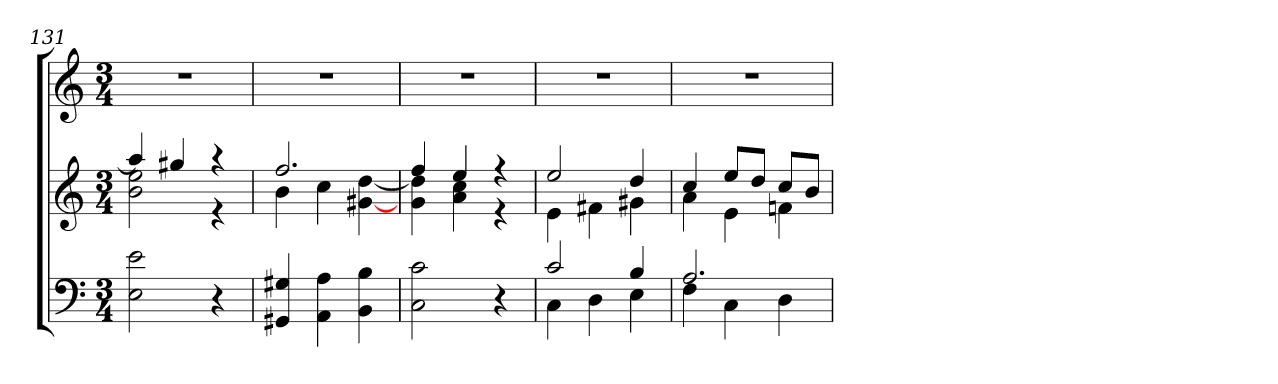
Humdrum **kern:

**kern	**kern	**kern
*part2	*part2	*part1
*staff3	*staff2	*staff1
*clefF4	*clefG2	*clefG2
*	*	*ITrd7c12
*k[]	*k[]	*k[]
*C:	*C:	*C:
*M3/4	*M3/4	*M3/4
=131	=131	=131
*	*^	*
2E\ 2e\	4aa/]	2b\ 2ee\	2.r
.	4gg#X/	.	.
4r	4r	4r	.
=132	=132	=132	=132
4GG#X/ 4G#X/	2.ff/	4b\	2.r
4AA\ 4A\	.	4cc\	.
4BB\ 4B\	.	[<4g#X\ [<4dd\	.
=133	=133	=133	=133
2C\ 2c\	4ff/	4g\ 4dd\]	2.r
.	4ee/	4a\ 4cc\	.
4r	4r	4r	.
=134	=134	=134	=134
*^	*	*	*
2c/	4C\	2ee/	4e\	2.r
.	4D\	.	4f#X\	.
4B/	4E\	4dd/	4g#X\	.
=135	=135	=135	=135	=135
2.A/	4F\	4cc/	4a\	2.r
.	4C\	8ee/L	4e\	.
.	.	8dd/J	.	.
.	4D\	8cc/L	4fn\	.
.	.	8b/J	.	.
*v	*v	*	*	*
*	*v	*v	*
=	=	=
*-	*-	*-
